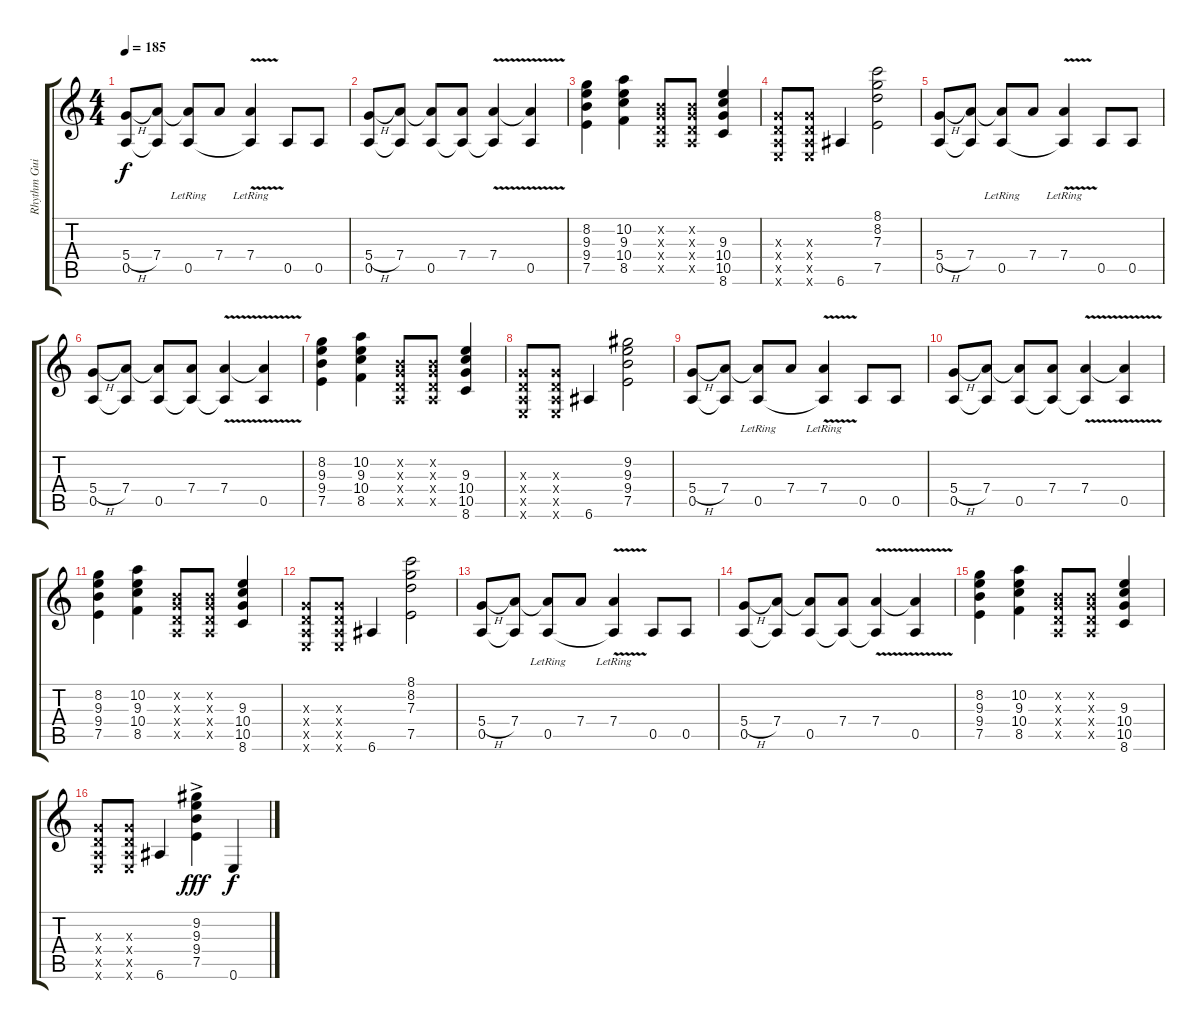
\track ("Rhythm Guitar 2" "Rhythm Gui") {instrument distortionguitar}
\staff {score tabs}
\tuning (E4 B3 G3 D3 A2 E2) {hide}
\ts (4 4)
\tempo 185
\clef g2
\ks c
(5.4{h} 0.5).8{dy f} (7.4 0.5{t}).8 (7.4{t} 0.5{lr}).8 7.4.8 (7.4{v lr} 0.5{t}).4 0.5.8 0.5.8 |
(5.4{h} 0.5).8 (7.4 0.5{t}).8 (7.4{t} 0.5).8 (7.4 0.5{t}).8 (7.4{v} 0.5{t}).4 (7.4{t} 0.5).4 |
(8.2 9.3 9.4 7.5).4 (10.2 9.3 10.4 8.5).4 (0.2{x} 0.3{x} 0.4{x} 0.5{x}).8 (0.2{x} 0.3{x} 0.4{x} 0.5{x}).8 (9.3 10.4 10.5 8.6).4 |
(0.3{x} 0.4{x} 0.5{x} 0.6{x}).8 (0.3{x} 0.4{x} 0.5{x} 0.6{x}).8 6.6.4 (8.1 8.2 7.3 7.5).2 |
(5.4{h} 0.5).8 (7.4 0.5{t}).8 (7.4{t} 0.5{lr}).8 7.4.8 (7.4{v lr} 0.5{t}).4 0.5.8 0.5.8 |
(5.4{h} 0.5).8 (7.4 0.5{t}).8 (7.4{t} 0.5).8 (7.4 0.5{t}).8 (7.4{v} 0.5{t}).4 (7.4{t} 0.5).4 |
(8.2 9.3 9.4 7.5).4 (10.2 9.3 10.4 8.5).4 (0.2{x} 0.3{x} 0.4{x} 0.5{x}).8 (0.2{x} 0.3{x} 0.4{x} 0.5{x}).8 (9.3 10.4 10.5 8.6).4 |
(0.3{x} 0.4{x} 0.5{x} 0.6{x}).8 (0.3{x} 0.4{x} 0.5{x} 0.6{x}).8 6.6.4 (9.2 9.3 9.4 7.5).2 |
(5.4{h} 0.5).8 (7.4 0.5{t}).8 (7.4{t} 0.5{lr}).8 7.4.8 (7.4{v lr} 0.5{t}).4 0.5.8 0.5.8 |
(5.4{h} 0.5).8 (7.4 0.5{t}).8 (7.4{t} 0.5).8 (7.4 0.5{t}).8 (7.4{v} 0.5{t}).4 (7.4{t} 0.5).4 |
(8.2 9.3 9.4 7.5).4 (10.2 9.3 10.4 8.5).4 (0.2{x} 0.3{x} 0.4{x} 0.5{x}).8 (0.2{x} 0.3{x} 0.4{x} 0.5{x}).8 (9.3 10.4 10.5 8.6).4 |
(0.3{x} 0.4{x} 0.5{x} 0.6{x}).8 (0.3{x} 0.4{x} 0.5{x} 0.6{x}).8 6.6.4 (8.1 8.2 7.3 7.5).2 |
(5.4{h} 0.5).8 (7.4 0.5{t}).8 (7.4{t} 0.5{lr}).8 7.4.8 (7.4{v lr} 0.5{t}).4 0.5.8 0.5.8 |
(5.4{h} 0.5).8 (7.4 0.5{t}).8 (7.4{t} 0.5).8 (7.4 0.5{t}).8 (7.4{v} 0.5{t}).4 (7.4{t} 0.5).4 |
(8.2 9.3 9.4 7.5).4 (10.2 9.3 10.4 8.5).4 (0.2{x} 0.3{x} 0.4{x} 0.5{x}).8 (0.2{x} 0.3{x} 0.4{x} 0.5{x}).8 (9.3 10.4 10.5 8.6).4 |
(0.3{x} 0.4{x} 0.5{x} 0.6{x}).8 (0.3{x} 0.4{x} 0.5{x} 0.6{x}).8 6.6.4 (9.2{ac} 9.3{ac} 9.4{ac} 7.5).4{dy fff} 0.6.4{dy f}
